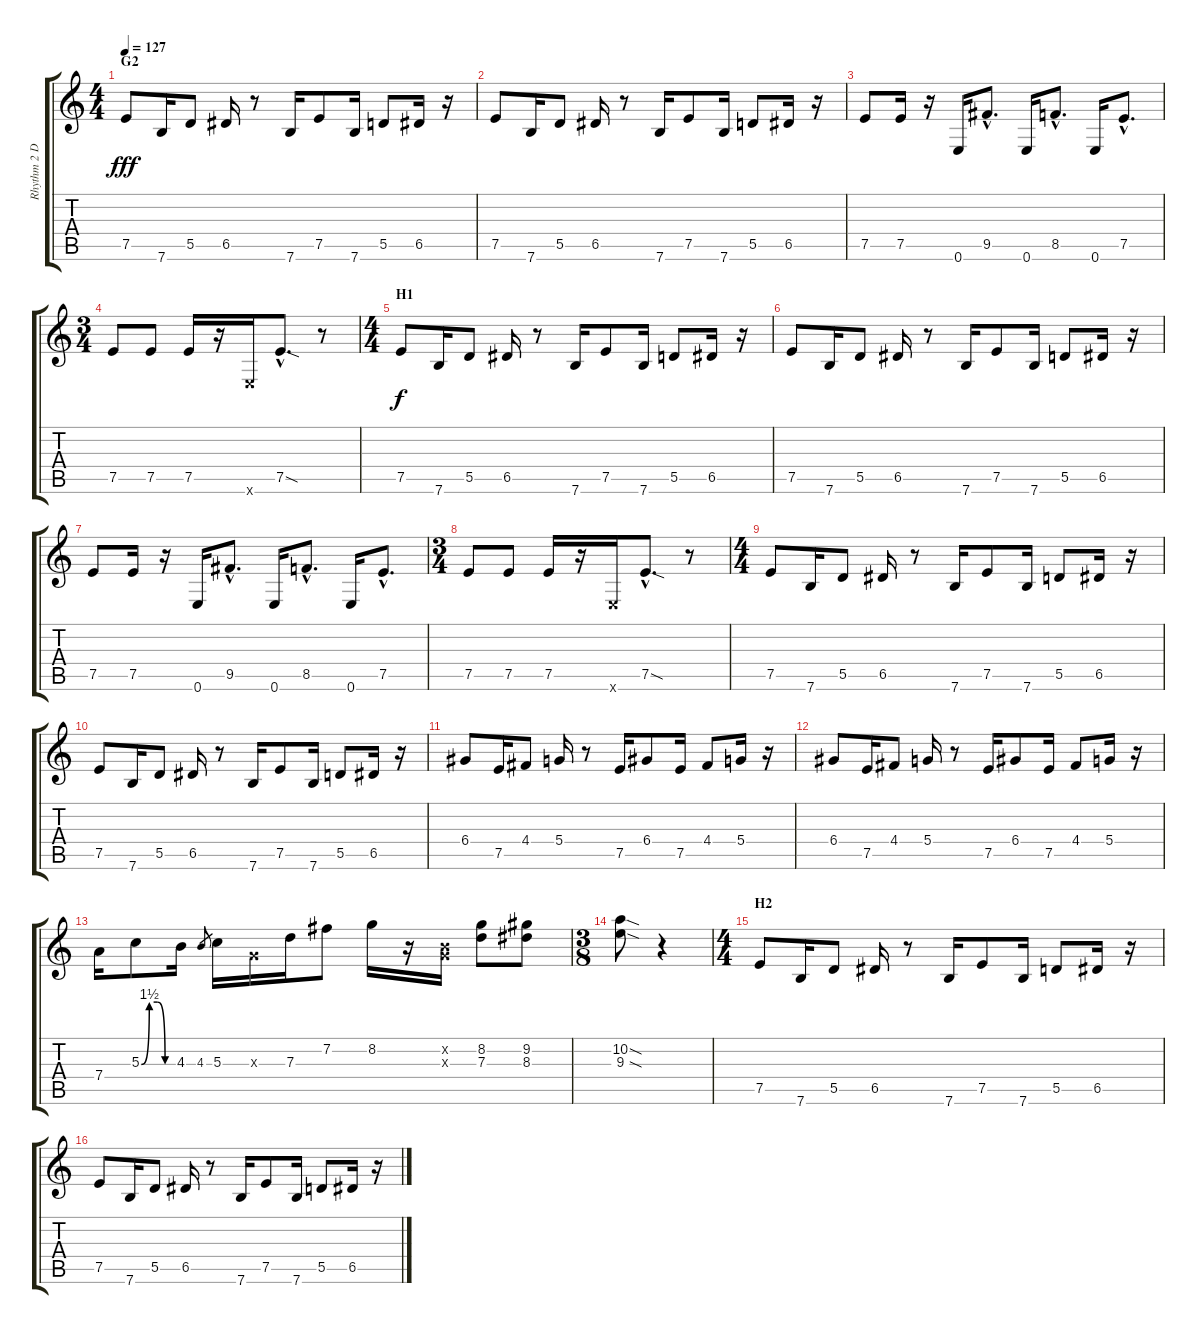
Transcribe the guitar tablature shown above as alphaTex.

\track ("Rhythm 2 Double Track" "Rhythm 2 D") {instrument overdrivenguitar}
\staff {score tabs}
\tuning (E4 B3 G3 D3 A2 E2) {hide}
\ts (4 4)
\section ("" "G2")
\tempo 127
\clef g2
\ks c
7.5.8{dy fff volume 16} 7.6.16 5.5.8 6.5.16 r.8 7.6.16 7.5.8 7.6.16 5.5.8 6.5.16 r.16 |
7.5.8 7.6.16 5.5.8 6.5.16 r.8 7.6.16 7.5.8 7.6.16 5.5.8 6.5.16 r.16 |
7.5.8 7.5.16 r.16 0.6.16 9.5{hac}.8{d} 0.6.16 8.5{hac}.8{d} 0.6.16 7.5{hac}.8{d} |
\ts (3 4)
7.5.8 7.5.8 7.5.16 r.16 0.6{x}.16 7.5{sod hac}.8{d} r.8 |
\ts (4 4)
\section ("" "H1")
7.5.8{dy f volume 15} 7.6.16 5.5.8 6.5.16 r.8 7.6.16 7.5.8 7.6.16 5.5.8 6.5.16 r.16 |
7.5.8 7.6.16 5.5.8 6.5.16 r.8 7.6.16 7.5.8 7.6.16 5.5.8 6.5.16 r.16 |
7.5.8 7.5.16 r.16 0.6.16 9.5{hac}.8{d} 0.6.16 8.5{hac}.8{d} 0.6.16 7.5{hac}.8{d} |
\ts (3 4)
7.5.8 7.5.8 7.5.16 r.16 0.6{x}.16 7.5{sod hac}.8{d} r.8 |
\ts (4 4)
7.5.8 7.6.16 5.5.8 6.5.16 r.8 7.6.16 7.5.8 7.6.16 5.5.8 6.5.16 r.16 |
7.5.8 7.6.16 5.5.8 6.5.16 r.8 7.6.16 7.5.8 7.6.16 5.5.8 6.5.16 r.16 |
6.4.8 7.5.16 4.4.8 5.4.16 r.8 7.5.16 6.4.8 7.5.16 4.4.8 5.4.16 r.16 |
6.4.8 7.5.16 4.4.8 5.4.16 r.8 7.5.16 6.4.8 7.5.16 4.4.8 5.4.16 r.16 |
7.4.16 5.3{be (custom 0 0 15 6 30 6 45 0 60 0)}.8 4.3.16 4.3.8{gr} 5.3.16 0.3{x}.16 7.3.16 7.2.8 8.2.16 r.16 (0.2{x} 0.3{x}).16 (8.2 7.3).8 (9.2 8.3).8 |
\ts (3 8)
(10.2{sod} 9.3{sod}).8 r.4 |
\ts (4 4)
\section ("" "H2")
7.5.8{volume 14} 7.6.16 5.5.8 6.5.16 r.8 7.6.16 7.5.8 7.6.16 5.5.8 6.5.16 r.16 |
7.5.8 7.6.16 5.5.8 6.5.16 r.8 7.6.16 7.5.8 7.6.16 5.5.8 6.5.16 r.16
